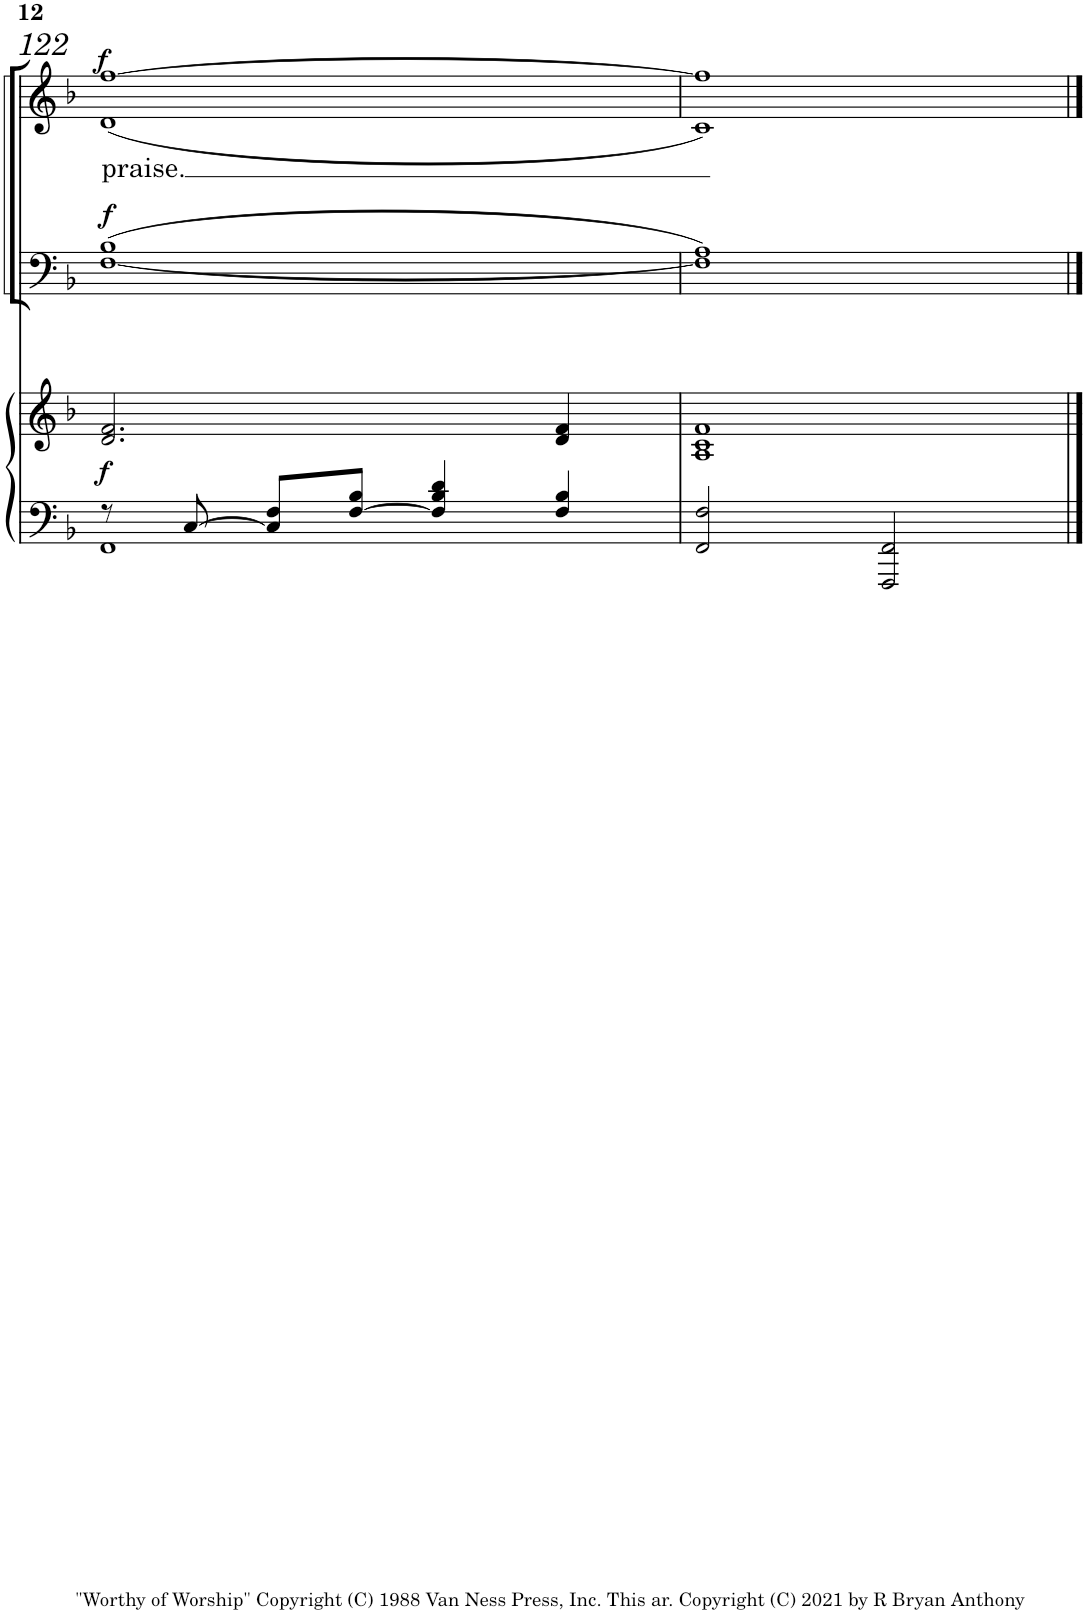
**kern	**kern	**dynam	**kern	**dynam	**kern	**text	**dynam
*part3	*part3	*part3	*part2	*part2	*part1	*part1	*part1
*staff4	*staff3	*staff3/4	*staff2	*staff2	*staff1	*staff1	*staff1
*I"Piano	*	*	*I"T B	*	*I"S A	*	*
*I'Pno	*	*	*	*	*	*	*
!!LO:PB:g=z
*clefF4	*clefG2	*	*clefF4	*	*clefG2	*	*
*k[b-]	*k[b-]	*	*k[b-]	*	*k[b-]	*	*
*M4/4	*M4/4	*	*M4/4	*	*M4/4	*	*
=122	=122	=122	=122	=122	=122	=122	=122
*^	*	*	*	*	*	*	*
!	!	!	!LO:DY:b	!	!LO:DY:a	!	!LO:LY:b	!LO:DY:a
8r	1FF	2.d/ 2.f/	f	(>[1F 1B-	f	(<1d [1ff	praise.	f
[8C/	.	.	.	.	.	.	.	.
8C/] 8F/L	.	.	.	.	.	.	.	.
[8F/ 8B-/J	.	.	.	.	.	.	.	.
4F/] 4B-/ 4d/	.	.	.	.	.	.	.	.
4F/ 4B-/	.	4d/ 4f/	.	.	.	.	.	.
*v	*v	*	*	*	*	*	*	*
=123	=123	=123	=123	=123	=123	=123	=123
2FF/ 2F/	1A 1c 1f	.	1F] 1A)	.	1c 1ff])	.	.
2FFF/ 2FF/	.	.	.	.	.	.	.
==	==	==	==	==	==	==	==
*-	*-	*-	*-	*-	*-	*-	*-
